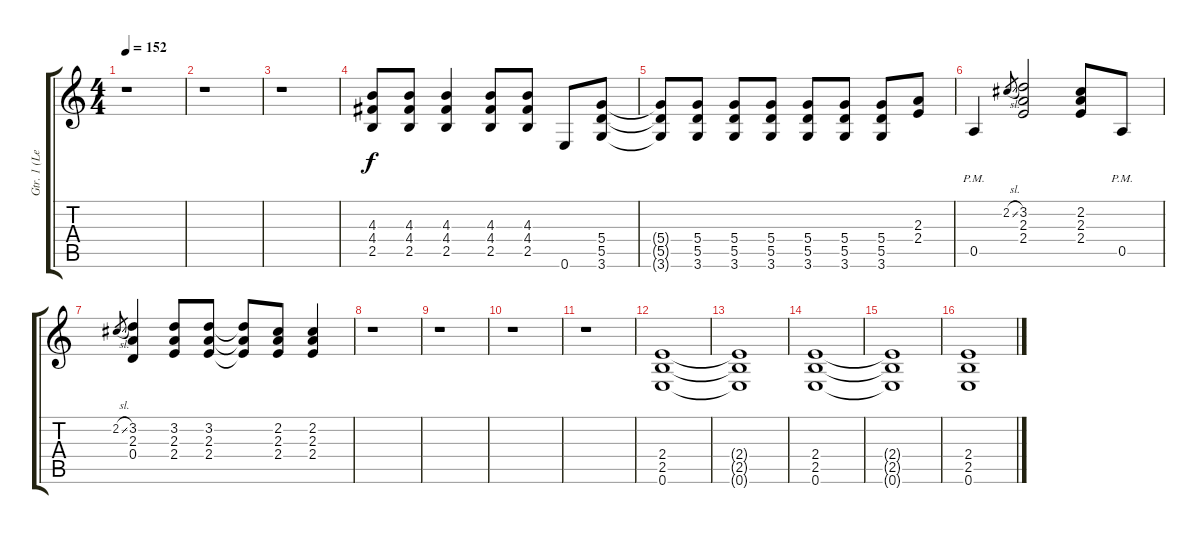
\track ("Gtr. 1 (Lead)" "Gtr. 1 (Le") {instrument distortionguitar}
\staff {score tabs}
\tuning (E4 B3 G3 D3 A2 E2) {hide}
\ts (4 4)
\tempo 152
\clef g2
\ks c
r.1{dy f} |
r.1 |
r.1 |
(4.3 4.4 2.5).8 (4.3 4.4 2.5).8 (4.3 4.4 2.5).4 (4.3 4.4 2.5).8 (4.3 4.4 2.5).8 0.6.8 (5.4 5.5 3.6).8 |
(5.4{t} 5.5{t} 3.6{t}).8 (5.4 5.5 3.6).8 (5.4 5.5 3.6).8 (5.4 5.5 3.6).8 (5.4 5.5 3.6).8 (5.4 5.5 3.6).8 (5.4 5.5 3.6).8 (2.3 2.4).8 |
0.5{pm}.4 2.2{sl}.8{gr} (3.2 2.3 2.4).2 (2.2 2.3 2.4).8 0.5{pm}.8 |
2.2{sl}.8{gr} (3.2 2.3 0.4).4 (3.2 2.3 2.4).8 (3.2 2.3 2.4).8 (3.2{t} 2.3{t} 2.4{t}).8 (2.2 2.3 2.4).8 (2.2 2.3 2.4).4 |
r.1 |
r.1 |
r.1 |
r.1 |
(2.4 2.5 0.6).1 |
(2.4{t} 2.5{t} 0.6{t}).1 |
(2.4 2.5 0.6).1 |
(2.4{t} 2.5{t} 0.6{t}).1 |
(2.4 2.5 0.6).1
